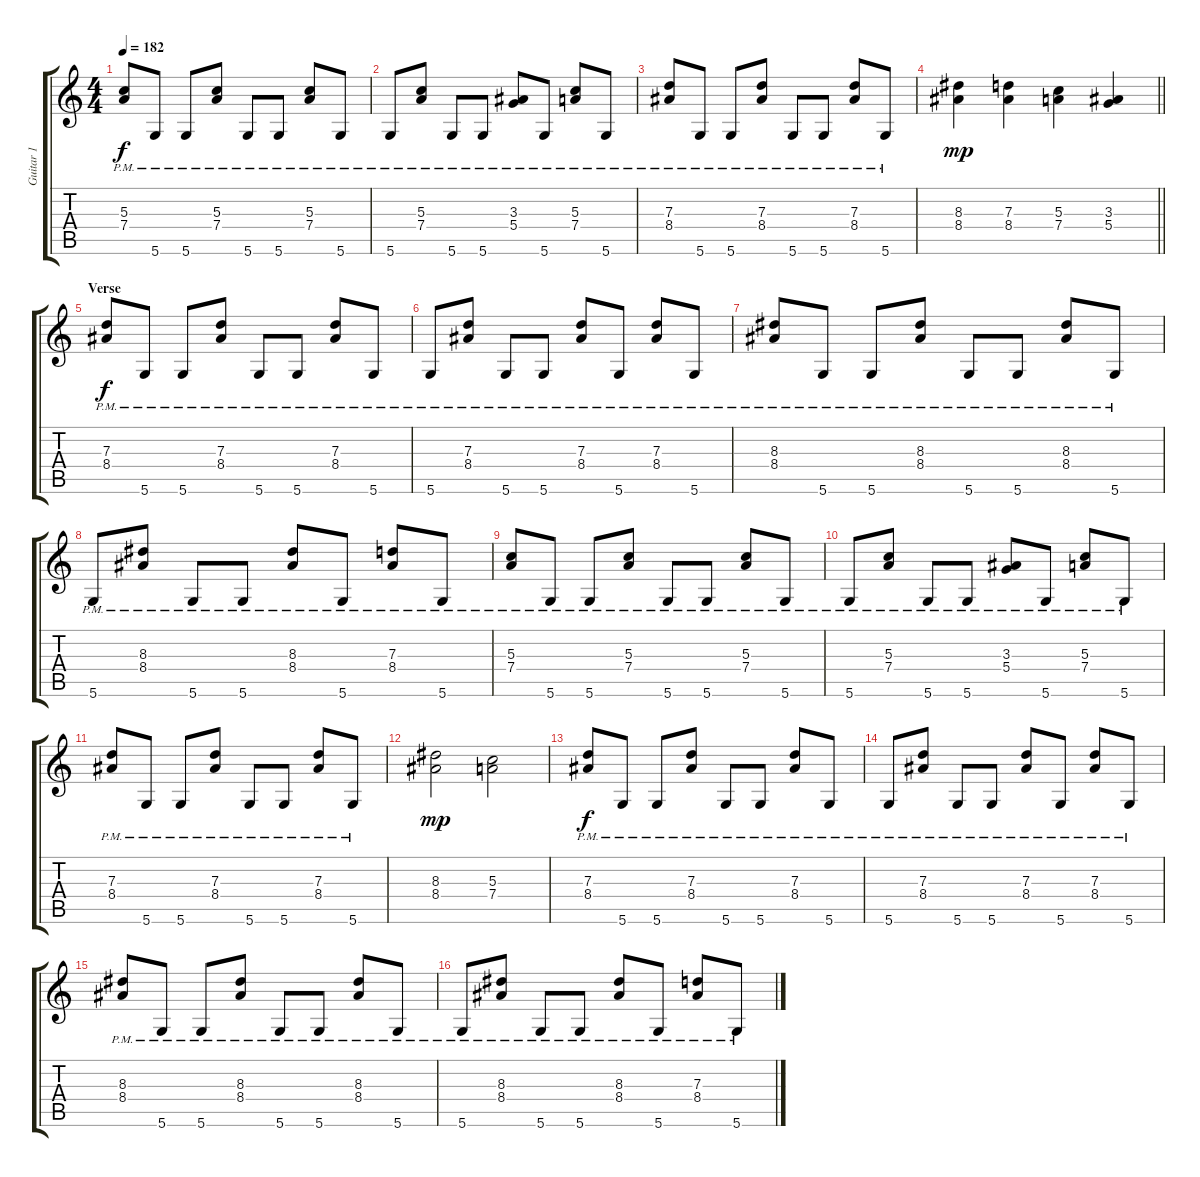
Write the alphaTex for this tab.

\track ("Guitar 1" "Guitar 1") {instrument distortionguitar}
\staff {score tabs}
\tuning (E4 B3 G3 D3 A2 D2) {hide}
\ts (4 4)
\tempo 182
\clef g2
\ks c
(5.3{pm} 7.4{pm}).8{dy f} 5.6{pm}.8 5.6{pm}.8 (5.3{pm} 7.4{pm}).8 5.6{pm}.8 5.6{pm}.8 (5.3{pm} 7.4{pm}).8 5.6{pm}.8 |
5.6{pm}.8 (5.3{pm} 7.4{pm}).8 5.6{pm}.8 5.6{pm}.8 (3.3{pm} 5.4{pm}).8 5.6{pm}.8 (5.3{pm} 7.4{pm}).8 5.6{pm}.8 |
(7.3{pm} 8.4{pm}).8 5.6{pm}.8 5.6{pm}.8 (7.3{pm} 8.4{pm}).8 5.6{pm}.8 5.6{pm}.8 (7.3{pm} 8.4{pm}).8 5.6{pm}.8 |
\barLineRight lightlight
(8.3 8.4).4{dy mp} (7.3 8.4).4 (5.3 7.4).4 (3.3 5.4).4 |
\section ("" "Verse")
(7.3{pm} 8.4{pm}).8{dy f} 5.6{pm}.8 5.6{pm}.8 (7.3{pm} 8.4{pm}).8 5.6{pm}.8 5.6{pm}.8 (7.3{pm} 8.4{pm}).8 5.6{pm}.8 |
5.6{pm}.8 (7.3{pm} 8.4{pm}).8 5.6{pm}.8 5.6{pm}.8 (7.3{pm} 8.4{pm}).8 5.6{pm}.8 (7.3{pm} 8.4{pm}).8 5.6{pm}.8 |
(8.3{pm} 8.4{pm}).8 5.6{pm}.8 5.6{pm}.8 (8.3{pm} 8.4{pm}).8 5.6{pm}.8 5.6{pm}.8 (8.3{pm} 8.4{pm}).8 5.6{pm}.8 |
5.6{pm}.8 (8.3{pm} 8.4{pm}).8 5.6{pm}.8 5.6{pm}.8 (8.3{pm} 8.4{pm}).8 5.6{pm}.8 (7.3{pm} 8.4{pm}).8 5.6{pm}.8 |
(5.3{pm} 7.4{pm}).8 5.6{pm}.8 5.6{pm}.8 (5.3{pm} 7.4{pm}).8 5.6{pm}.8 5.6{pm}.8 (5.3{pm} 7.4{pm}).8 5.6{pm}.8 |
5.6{pm}.8 (5.3{pm} 7.4{pm}).8 5.6{pm}.8 5.6{pm}.8 (3.3{pm} 5.4{pm}).8 5.6{pm}.8 (5.3{pm} 7.4{pm}).8 5.6{pm}.8 |
(7.3{pm} 8.4{pm}).8 5.6{pm}.8 5.6{pm}.8 (7.3{pm} 8.4{pm}).8 5.6{pm}.8 5.6{pm}.8 (7.3{pm} 8.4{pm}).8 5.6{pm}.8 |
(8.3 8.4).2{dy mp} (5.3 7.4).2 |
(7.3{pm} 8.4{pm}).8{dy f} 5.6{pm}.8 5.6{pm}.8 (7.3{pm} 8.4{pm}).8 5.6{pm}.8 5.6{pm}.8 (7.3{pm} 8.4{pm}).8 5.6{pm}.8 |
5.6{pm}.8 (7.3{pm} 8.4{pm}).8 5.6{pm}.8 5.6{pm}.8 (7.3{pm} 8.4{pm}).8 5.6{pm}.8 (7.3{pm} 8.4{pm}).8 5.6{pm}.8 |
(8.3{pm} 8.4{pm}).8 5.6{pm}.8 5.6{pm}.8 (8.3{pm} 8.4{pm}).8 5.6{pm}.8 5.6{pm}.8 (8.3{pm} 8.4{pm}).8 5.6{pm}.8 |
5.6{pm}.8 (8.3{pm} 8.4{pm}).8 5.6{pm}.8 5.6{pm}.8 (8.3{pm} 8.4{pm}).8 5.6{pm}.8 (7.3{pm} 8.4{pm}).8 5.6{pm}.8
